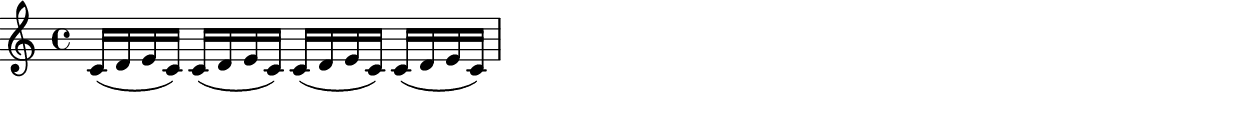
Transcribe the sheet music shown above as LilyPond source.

\include "lilypond-book-preamble.ly"
\paper {
  #(define dump-extents #t)

  indent = 0\mm
  line-width = 210\mm - 2.0 * 0.4\in
  ragged-right = ##t
  force-assignment = #""
  line-width = #(- line-width (* mm  3.000000))
}
\header {
  title = ""
  composer = ""
}
\layout {
}

<<
    \new Staff {   \set Staff.instrumentName = "" \clef treble <c'>16( <d'>16 <e'>16 <c'>16) <c'>16( <d'>16 <e'>16 <c'>16) <c'>16( <d'>16 <e'>16 <c'>16) <c'>16( <d'>16 <e'>16 <c'>16)
               }
>>